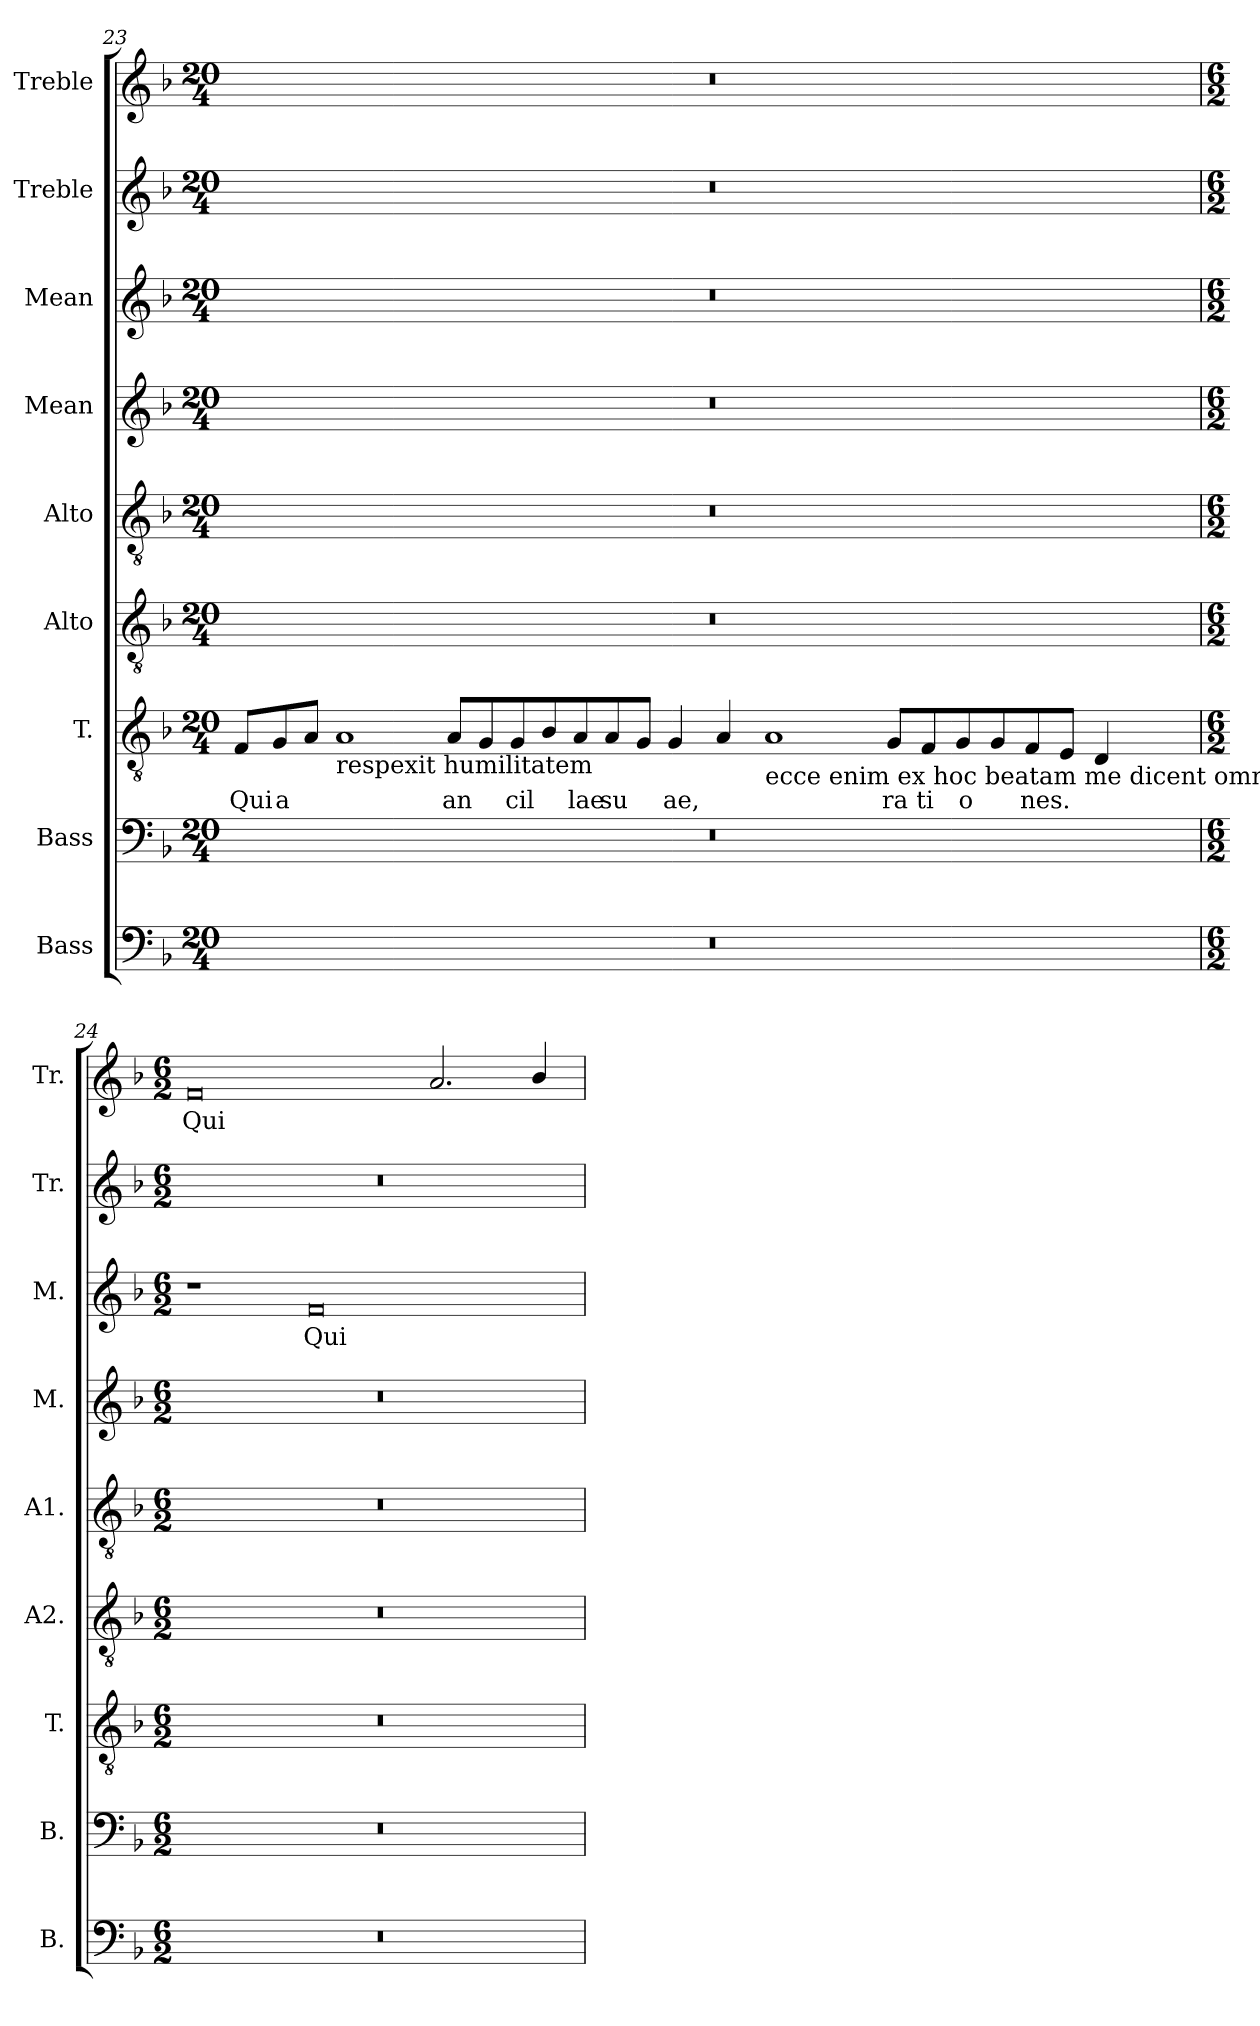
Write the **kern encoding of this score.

**kern	**kern	**kern	**text	**kern	**kern	**kern	**kern	**text	**kern	**kern	**text
*part9	*part8	*part7	*part7	*part6	*part5	*part4	*part3	*part3	*part2	*part1	*part1
*staff9	*staff8	*staff7	*staff7	*staff6	*staff5	*staff4	*staff3	*staff3	*staff2	*staff1	*staff1
*I"Bass	*I"Bass	*I"T.	*	*I"Alto	*I"Alto	*I"Mean	*I"Mean	*	*I"Treble	*I"Treble	*
*I'B.	*I'B.	*I'T.	*	*I'A2.	*I'A1.	*I'M.	*I'M.	*	*I'Tr.	*I'Tr.	*
!!LO:PB:g=z
*clefF4	*clefF4	*clefGv2	*	*clefGv2	*clefGv2	*clefG2	*clefG2	*	*clefG2	*clefG2	*
*	*	*ITrd7c12	*	*ITrd7c12	*ITrd7c12	*	*	*	*	*	*
*k[b-]	*k[b-]	*k[b-]	*	*k[b-]	*k[b-]	*k[b-]	*k[b-]	*	*k[b-]	*k[b-]	*
*F:	*F:	*F:	*	*F:	*F:	*F:	*F:	*	*F:	*F:	*
*M20/4	*M20/4	*M20/4	*	*M20/4	*M20/4	*M20/4	*M20/4	*	*M20/4	*M20/4	*
=23	=23	=23	=23	=23	=23	=23	=23	=23	=23	=23	=23
!LO:N:vis=1	!LO:N:vis=1	!	!	!	!	!	!	!	!	!	!
!	!	!	!LO:LY:b:color=#000000	!LO:N:vis=1	!LO:N:vis=1	!LO:N:vis=1	!LO:N:vis=1	!	!LO:N:vis=1	!LO:N:vis=1	!
1%5r	1%5r	8FFi/L	Qui	1%5r	1%5r	1%5r	1%5r	.	1%5r	1%5r	.
!	!	!	!LO:LY:b:color=#000000	!	!	!	!	!	!	!	!
.	.	8GGi/	a	.	.	.	.	.	.	.	.
.	.	8AAi/J	.	.	.	.	.	.	.	.	.
!	!	!LO:TX:b:t=respexit humilitatem	!	!	!	!	!	!	!	!	!
.	.	1AAi	.	.	.	.	.	.	.	.	.
!	!	!	!LO:LY:b:color=#000000	!	!	!	!	!	!	!	!
.	.	8AAi/L	an	.	.	.	.	.	.	.	.
.	.	8GGi/	.	.	.	.	.	.	.	.	.
!	!	!	!LO:LY:b:color=#000000	!	!	!	!	!	!	!	!
.	.	8GGi/	cil	.	.	.	.	.	.	.	.
.	.	8BB-i/	.	.	.	.	.	.	.	.	.
!	!	!	!LO:LY:b:color=#000000	!	!	!	!	!	!	!	!
.	.	8AAi/	lae	.	.	.	.	.	.	.	.
!	!	!	!LO:LY:b:color=#000000	!	!	!	!	!	!	!	!
.	.	8AAi/	su	.	.	.	.	.	.	.	.
.	.	8GGi/J	.	.	.	.	.	.	.	.	.
!	!	!	!LO:LY:b:color=#000000	!	!	!	!	!	!	!	!
.	.	4GGi/	ae,	.	.	.	.	.	.	.	.
.	.	4AAi/	.	.	.	.	.	.	.	.	.
!	!	!LO:TX:b:t=ecce enim ex hoc beatam me dicent omnes gene	!	!	!	!	!	!	!	!	!
.	.	1AAi	.	.	.	.	.	.	.	.	.
!	!	!	!LO:LY:b:color=#000000	!	!	!	!	!	!	!	!
.	.	8GGi/L	ra	.	.	.	.	.	.	.	.
!	!	!	!LO:LY:b:color=#000000	!	!	!	!	!	!	!	!
.	.	8FFi/	ti	.	.	.	.	.	.	.	.
!	!	!	!LO:LY:b:color=#000000	!	!	!	!	!	!	!	!
.	.	8GGi/	o	.	.	.	.	.	.	.	.
.	.	8GGi/	.	.	.	.	.	.	.	.	.
!	!	!	!LO:LY:b:color=#000000	!	!	!	!	!	!	!	!
.	.	8FFi/	nes.	.	.	.	.	.	.	.	.
.	.	8EEi/J	.	.	.	.	.	.	.	.	.
.	.	4DDi/	.	.	.	.	.	.	.	.	.
.	.	4ryy	.	.	.	.	.	.	.	.	.
!!LO:LB:g=z
=24	=24	=24	=24	=24	=24	=24	=24	=24	=24	=24	=24
*M6/2	*M6/2	*M6/2	*	*M6/2	*M6/2	*M6/2	*M6/2	*	*M6/2	*M6/2	*
!LO:N:vis=1	!LO:N:vis=1	!LO:N:vis=1	!	!LO:N:vis=1	!LO:N:vis=1	!LO:N:vis=1	!	!	!LO:N:vis=1	!	!
!	!	!	!	!	!	!	!	!	!	!	!LO:LY:b:color=#000000
0.r	0.r	0.r	.	0.r	0.r	0.r	1r	.	0.r	0fi	Qui
!	!	!	!	!	!	!	!	!LO:LY:b:color=#000000	!	!	!
.	.	.	.	.	.	.	0fi	Qui	.	.	.
.	.	.	.	.	.	.	.	.	.	2.ai/	.
.	.	.	.	.	.	.	.	.	.	4b-i/	.
=	=	=	=	=	=	=	=	=	=	=	=
*-	*-	*-	*-	*-	*-	*-	*-	*-	*-	*-	*-
